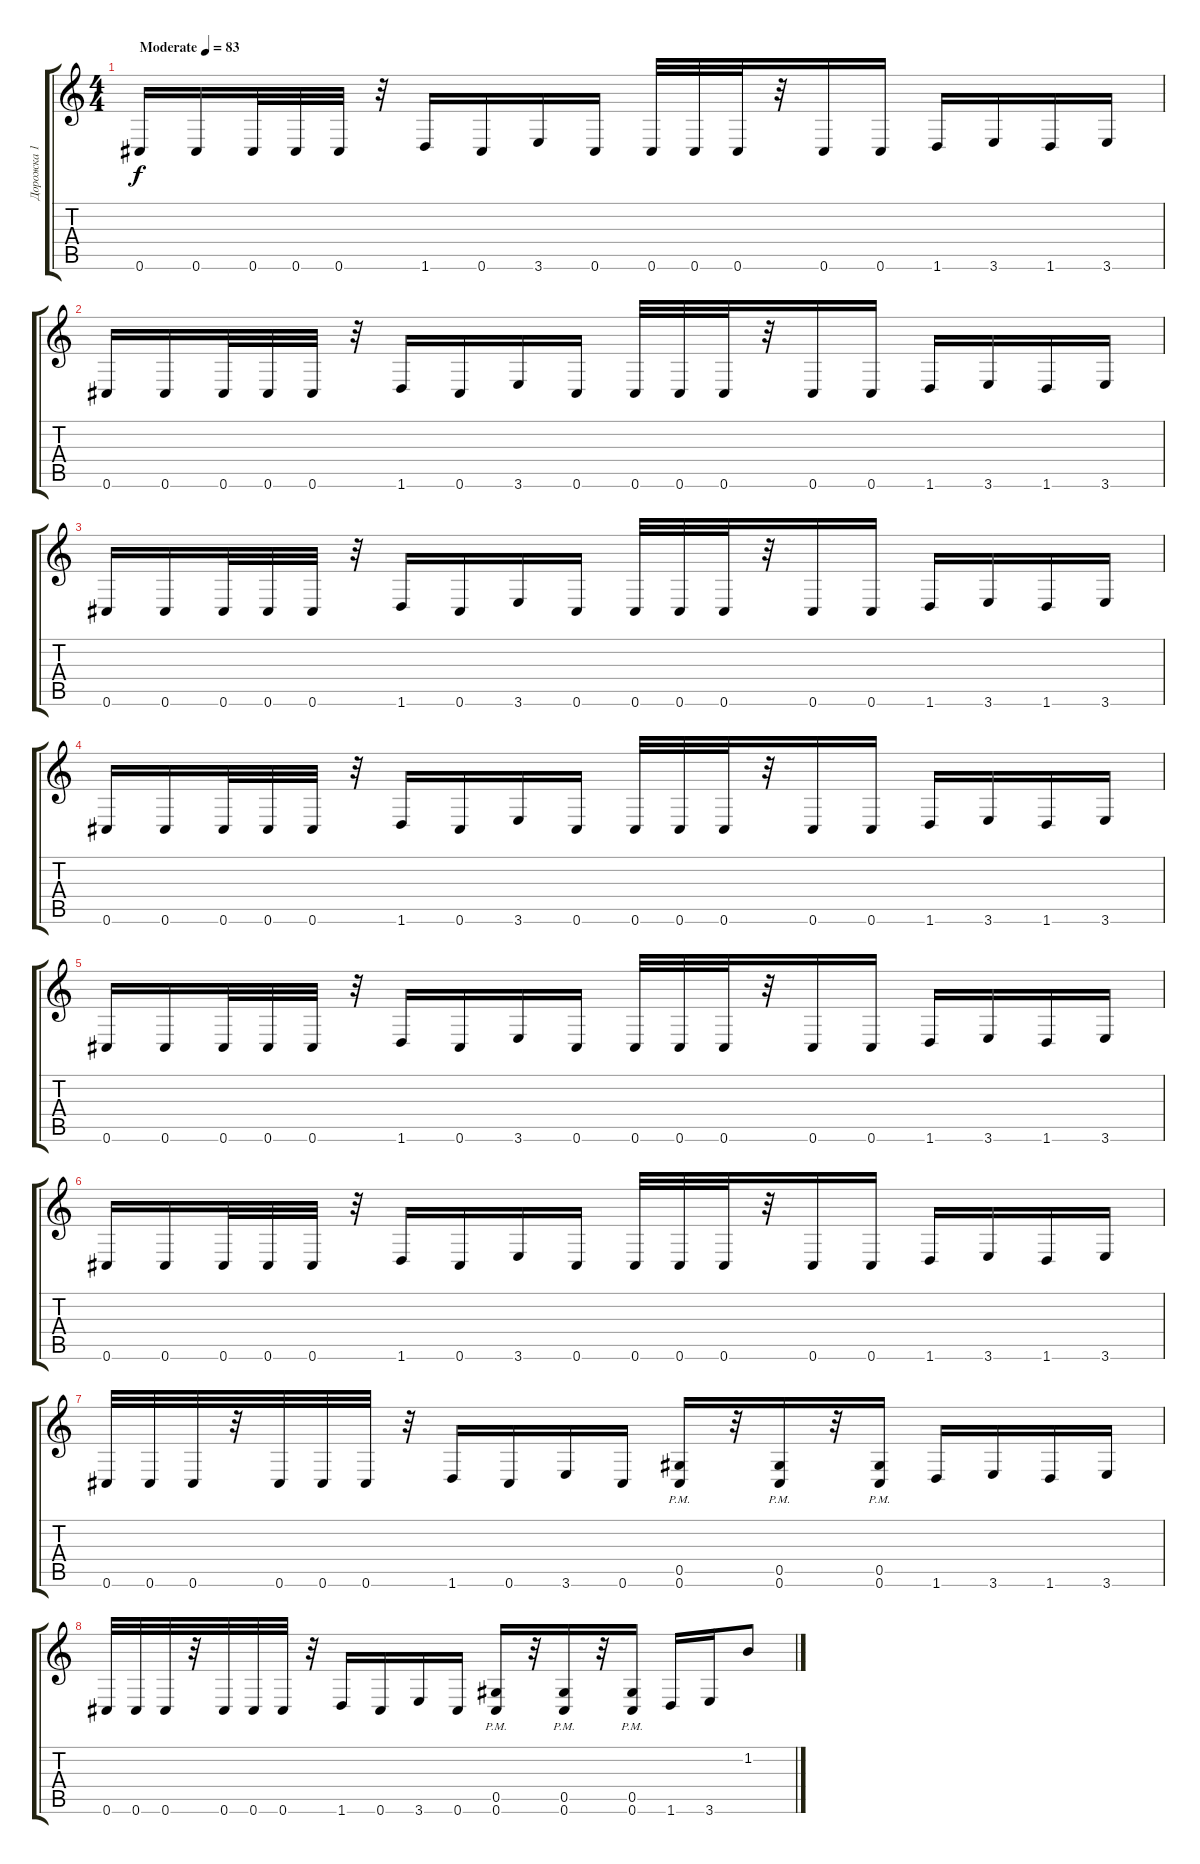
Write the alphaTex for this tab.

\track ("Дорожка 1" "Дорожка 1") {instrument distortionguitar}
\staff {score tabs}
\tuning (Eb4 Bb3 Gb3 Db3 Ab2 Db2) {hide}
\ts (4 4)
\tempo (83 "Moderate")
\clef g2
\ks c
0.6.16{dy f instrument distortionguitar} 0.6.16 0.6.32 0.6.32 0.6.32 r.32 1.6.16 0.6.16 3.6.16 0.6.16 0.6.32 0.6.32 0.6.32 r.32 0.6.16 0.6.16 1.6.16 3.6.16 1.6.16 3.6.16 |
0.6.16 0.6.16 0.6.32 0.6.32 0.6.32 r.32 1.6.16 0.6.16 3.6.16 0.6.16 0.6.32 0.6.32 0.6.32 r.32 0.6.16 0.6.16 1.6.16 3.6.16 1.6.16 3.6.16 |
0.6.16 0.6.16 0.6.32 0.6.32 0.6.32 r.32 1.6.16 0.6.16 3.6.16 0.6.16 0.6.32 0.6.32 0.6.32 r.32 0.6.16 0.6.16 1.6.16 3.6.16 1.6.16 3.6.16 |
0.6.16 0.6.16 0.6.32 0.6.32 0.6.32 r.32 1.6.16 0.6.16 3.6.16 0.6.16 0.6.32 0.6.32 0.6.32 r.32 0.6.16 0.6.16 1.6.16 3.6.16 1.6.16 3.6.16 |
0.6.16 0.6.16 0.6.32 0.6.32 0.6.32 r.32 1.6.16 0.6.16 3.6.16 0.6.16 0.6.32 0.6.32 0.6.32 r.32 0.6.16 0.6.16 1.6.16 3.6.16 1.6.16 3.6.16 |
0.6.16 0.6.16 0.6.32 0.6.32 0.6.32 r.32 1.6.16 0.6.16 3.6.16 0.6.16 0.6.32 0.6.32 0.6.32 r.32 0.6.16 0.6.16 1.6.16 3.6.16 1.6.16 3.6.16 |
0.6.32 0.6.32 0.6.32 r.32 0.6.32 0.6.32 0.6.32 r.32 1.6.16 0.6.16 3.6.16 0.6.16 (0.5{pm} 0.6{pm}).16 r.32 (0.5{pm} 0.6{pm}).16 r.32 (0.5{pm} 0.6{pm}).16 1.6.16 3.6.16 1.6.16 3.6.16 |
0.6.32 0.6.32 0.6.32 r.32 0.6.32 0.6.32 0.6.32 r.32 1.6.16 0.6.16 3.6.16 0.6.16 (0.5{pm} 0.6{pm}).16 r.32 (0.5{pm} 0.6{pm}).16 r.32 (0.5{pm} 0.6{pm}).16 1.6.16 3.6.16 1.2.8
